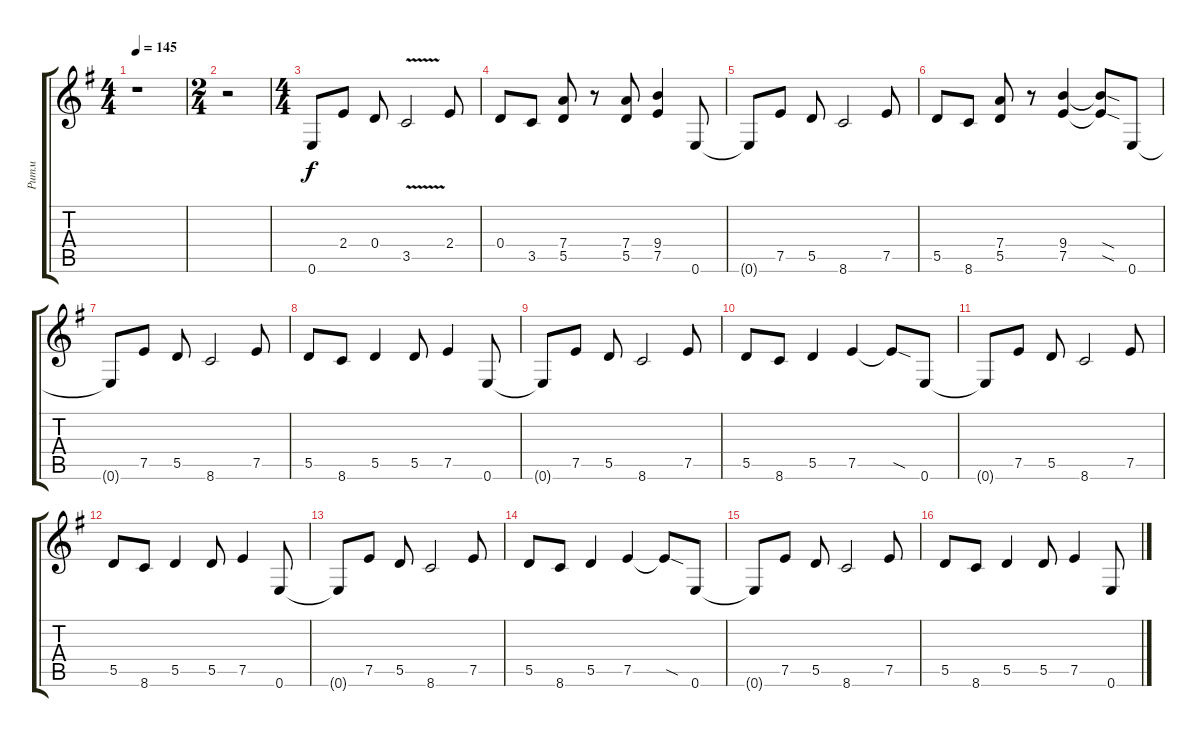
\track ("Ритм" "Ритм") {instrument distortionguitar}
\staff {score tabs}
\tuning (E4 B3 G3 D3 A2 E2) {hide}
\ts (4 4)
\tempo 145
\clef g2
\ks g
r.1{dy f instrument distortionguitar} |
\ts (2 4)
r.2 |
\ts (4 4)
0.6.8 2.4.8 0.4.8 3.5{v}.2 2.4.8 |
0.4.8 3.5.8 (7.4 5.5).8 r.8 (7.4 5.5).8 (9.4 7.5).4 0.6.8 |
0.6{t}.8 7.5.8 5.5.8 8.6.2 7.5.8 |
5.5.8 8.6.8 (7.4 5.5).8 r.8 (9.4 7.5).4 (9.4{sod t} 7.5{sod t}).8 0.6.8 |
0.6{t}.8 7.5.8 5.5.8 8.6.2 7.5.8 |
5.5.8 8.6.8 5.5.4 5.5.8 7.5.4 0.6.8 |
0.6{t}.8 7.5.8 5.5.8 8.6.2 7.5.8 |
5.5.8 8.6.8 5.5.4 7.5.4 7.5{sod t}.8 0.6.8 |
0.6{t}.8 7.5.8 5.5.8 8.6.2 7.5.8 |
5.5.8 8.6.8 5.5.4 5.5.8 7.5.4 0.6.8 |
0.6{t}.8 7.5.8 5.5.8 8.6.2 7.5.8 |
5.5.8 8.6.8 5.5.4 7.5.4 7.5{sod t}.8 0.6.8 |
0.6{t}.8 7.5.8 5.5.8 8.6.2 7.5.8 |
5.5.8 8.6.8 5.5.4 5.5.8 7.5.4 0.6.8
